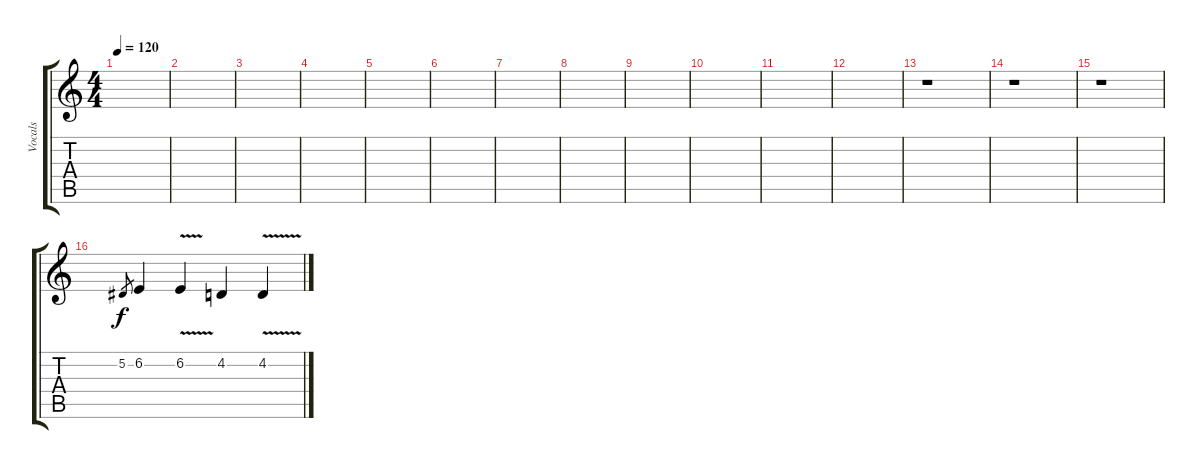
\track ("Vocals" "Vocals") {instrument lead2sawtooth}
\staff {score tabs}
\tuning (Eb4 Bb3 Gb3 Db3 Ab2 Eb2) {hide}
\ts (4 4)
\tempo 120
\clef g2
\ks c
|
|
|
|
|
|
|
|
|
|
|
|
r.1 |
r.1 |
r.1 |
5.2.8{gr} 6.2.4 6.2{v}.4 4.2.4 4.2{v}.4
